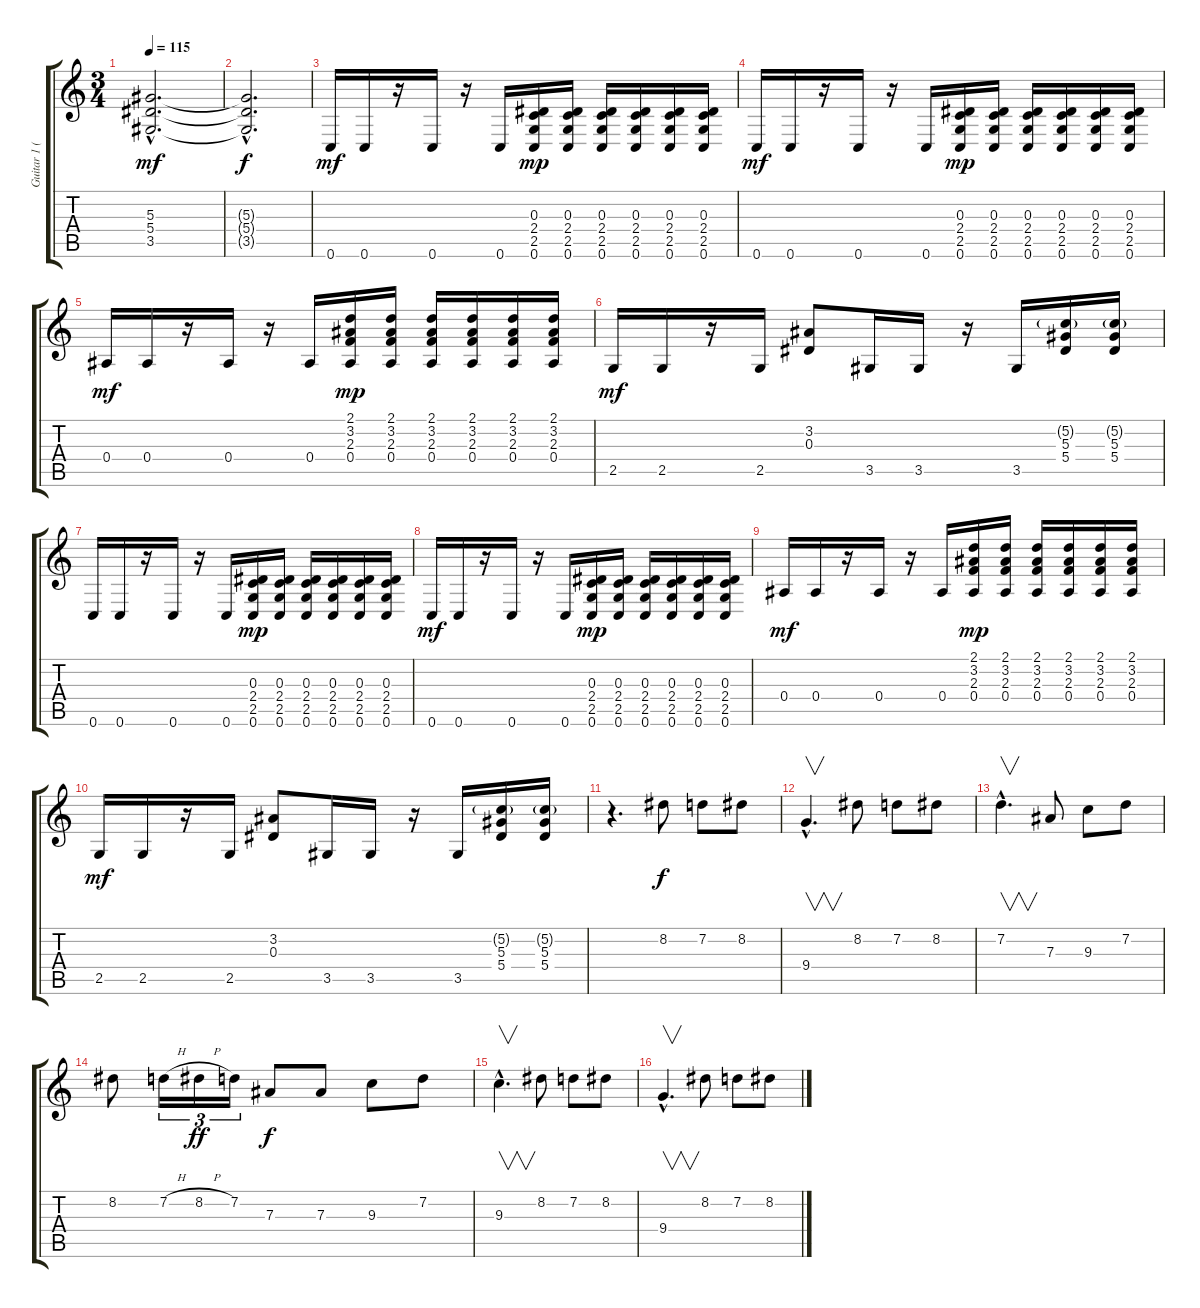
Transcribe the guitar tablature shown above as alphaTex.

\track ("Guitar 1 (Lead)" "Guitar 1 (") {instrument distortionguitar}
\staff {score tabs}
\tuning (C4 G3 Eb3 Bb2 F2 C2) {hide}
\ts (3 4)
\tempo 115
\clef g2
\ks c
(5.3{hac} 5.4{hac} 3.5{hac}).2{d dy mf balance 2 instrument distortionguitar} |
(5.3{hac t} 5.4{hac t} 3.5{hac t}).2{d dy f} |
0.6.16{dy mf} 0.6.16 r.16 0.6.16 r.16 0.6.16 (0.3 2.4 2.5 0.6).16{dy mp} (0.3 2.4 2.5 0.6).16 (0.3 2.4 2.5 0.6).16 (0.3 2.4 2.5 0.6).16 (0.3 2.4 2.5 0.6).16 (0.3 2.4 2.5 0.6).16 |
0.6.16{dy mf} 0.6.16 r.16 0.6.16 r.16 0.6.16 (0.3 2.4 2.5 0.6).16{dy mp} (0.3 2.4 2.5 0.6).16 (0.3 2.4 2.5 0.6).16 (0.3 2.4 2.5 0.6).16 (0.3 2.4 2.5 0.6).16 (0.3 2.4 2.5 0.6).16 |
0.4.16{dy mf} 0.4.16 r.16 0.4.16 r.16 0.4.16 (2.1 3.2 2.3 0.4).16{dy mp} (2.1 3.2 2.3 0.4).16 (2.1 3.2 2.3 0.4).16 (2.1 3.2 2.3 0.4).16 (2.1 3.2 2.3 0.4).16 (2.1 3.2 2.3 0.4).16 |
2.5.16{dy mf} 2.5.16 r.16 2.5.16 (3.2 0.3).8 3.5.16 3.5.16 r.16 3.5.16 (5.2{g} 5.3 5.4).16 (5.2{g} 5.3 5.4).16 |
0.6.16 0.6.16 r.16 0.6.16 r.16 0.6.16 (0.3 2.4 2.5 0.6).16{dy mp} (0.3 2.4 2.5 0.6).16 (0.3 2.4 2.5 0.6).16 (0.3 2.4 2.5 0.6).16 (0.3 2.4 2.5 0.6).16 (0.3 2.4 2.5 0.6).16 |
0.6.16{dy mf} 0.6.16 r.16 0.6.16 r.16 0.6.16 (0.3 2.4 2.5 0.6).16{dy mp} (0.3 2.4 2.5 0.6).16 (0.3 2.4 2.5 0.6).16 (0.3 2.4 2.5 0.6).16 (0.3 2.4 2.5 0.6).16 (0.3 2.4 2.5 0.6).16 |
0.4.16{dy mf} 0.4.16 r.16 0.4.16 r.16 0.4.16 (2.1 3.2 2.3 0.4).16{dy mp} (2.1 3.2 2.3 0.4).16 (2.1 3.2 2.3 0.4).16 (2.1 3.2 2.3 0.4).16 (2.1 3.2 2.3 0.4).16 (2.1 3.2 2.3 0.4).16 |
2.5.16{dy mf} 2.5.16 r.16 2.5.16 (3.2 0.3).8 3.5.16 3.5.16 r.16 3.5.16 (5.2{g} 5.3 5.4).16 (5.2{g} 5.3 5.4).16 |
r.4{d balance 5} 8.2.8{dy f} 7.2.8 8.2.8 |
9.4{hac}.4{v d} 8.2.8 7.2.8 8.2.8 |
7.2{hac}.4{v d} 7.3.8 9.3.8 7.2.8 |
8.2.8 7.2{h}.16{tu (3 2)} 8.2{h}.16{tu (3 2) dy ff} 7.2.16{tu (3 2)} 7.3.8{dy f} 7.3.8 9.3.8 7.2.8 |
9.3{hac}.4{v d} 8.2.8 7.2.8 8.2.8 |
9.4{hac}.4{v d} 8.2.8 7.2.8 8.2.8
